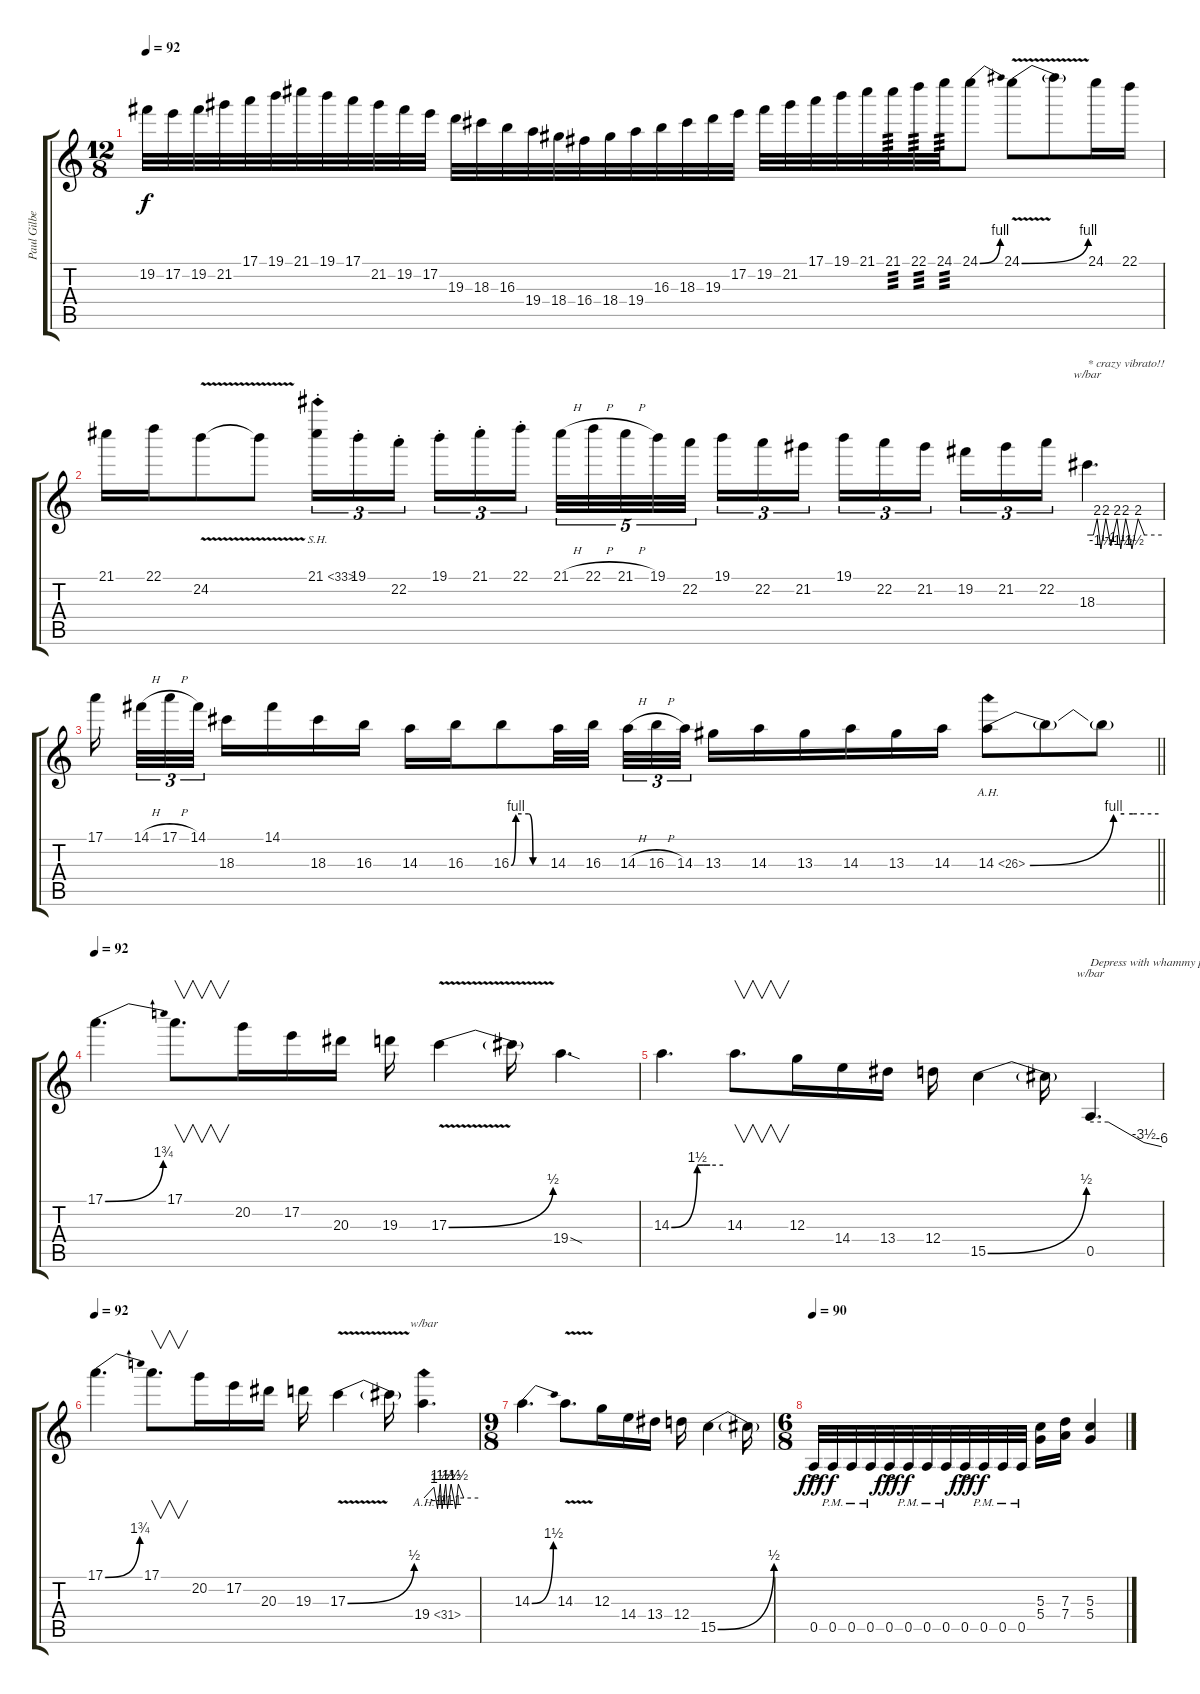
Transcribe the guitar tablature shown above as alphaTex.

\track ("Paul Gilbert" "Paul Gilbe") {instrument distortionguitar}
\staff {score tabs}
\tuning (E4 B3 G3 D3 A2 E2) {hide}
\ts (12 8)
\tempo 92
\clef g2
\ks c
19.2.32{dy f} 17.2.32 19.2.32 21.2.32 17.1.32 19.1.32 21.1.32 19.1.32 17.1.32 21.2.32 19.2.32 17.2.32 19.3.32 18.3.32 16.3.32 19.4.32 18.4.32 16.4.32 18.4.32 19.4.32 16.3.32 18.3.32 19.3.32 17.2.32 19.2.32 21.2.32 17.1.32 19.1.32 21.1.32 21.1.32{tp 3} 22.1.32{tp 3} 24.1.32{tp 3} 24.1{be (bend 0 0 60 4)}.8 24.1{be (bend 0 0 60 4) v}.8 24.1{t}.8 24.1.16 22.1.16 |
21.1.16 22.1.16 24.2{v}.8 24.2{t}.8 21.1{sh 12 st}.16{tu (3 2)} 19.1{st}.16{tu (3 2)} 22.2{st}.16{tu (3 2) beam splitsecondary} 19.1{st}.16{tu (3 2)} 21.1{st}.16{tu (3 2)} 22.1{st}.16{tu (3 2) beam splitsecondary} 21.1{h}.32{tu (5 4)} 22.1{h}.32{tu (5 4)} 21.1{h}.32{tu (5 4)} 19.1.32{tu (5 4)} 22.2.32{tu (5 4)} 19.1.16{tu (3 2)} 22.2.16{tu (3 2)} 21.2.16{tu (3 2) beam splitsecondary} 19.1.16{tu (3 2)} 22.2.16{tu (3 2)} 21.2.16{tu (3 2) beam splitsecondary} 19.2.16{tu (3 2)} 21.2.16{tu (3 2)} 22.2.16{tu (3 2)} 18.3.4{d tbe (custom default 0 0 5 0 8 8 11 -6 15 8 19 -4 24 8 27 -6 31 8 36 -6 41 8 46 0 60 0) txt "* crazy vibrato!!"} |
\barLineRight lightlight
17.1.16{beam splitsecondary} 14.1{h}.32{tu (3 2)} 17.1{h}.32{tu (3 2)} 14.1.32{tu (3 2) beam splitsecondary} 18.3.16 14.1.16 18.3.16 16.3.16 14.3.16 16.3.16 16.3{be (custom 0 0 8 4 30 4 37 0 60 0)}.8 14.3.32 16.3.32{beam splitsecondary} 14.3{h}.32{tu (3 2)} 16.3{h}.32{tu (3 2)} 14.3.32{tu (3 2)} 13.3.16 14.3.16 13.3.16 14.3.16 13.3.16 14.3.16 14.3{be (custom 0 0 39 4 44 4 48 4 60 4) ah 12}.8 14.3{t}.8 14.3{t}.8 |
\tempo 92
17.1{be (bend 0 0 60 7)}.4{d} 17.1.8{v d} 20.2.16 17.2.16 20.3.16 19.3.16 17.3{be (bend 0 0 60 2) v}.4 17.3{t}.16 19.4{sod}.4{d} |
14.3{be (custom 0 0 30 6 37 6 45 6 60 6)}.4{d} 14.3.8{v d} 12.3.16 14.4.16 13.4.16 12.4.16 15.5{be (bend 0 0 60 2)}.4 15.5{t}.16 0.5.4{d tbe (custom default 0 0 15 0 45 -14 60 -24) txt "Depress with whammy pedal"} |
\tempo 92
17.1{be (bend 0 0 60 7)}.4{d} 17.1.8{v d} 20.2.16 17.2.16 20.3.16 19.3.16 17.3{be (bend 0 0 60 2) v}.4 17.3{t}.16 19.4{ah 12}.4{d tbe (custom default 0 0 11 4 15 -4 18 6 20 -4 24 6 26 -4 30 6 35 -4 38 6 44 0 60 0)} |
\ts (9 8)
14.3{be (bend 0 0 60 6)}.4{d} 14.3{v}.8{d} 12.3.16 14.4.16 13.4.16 12.4.16 15.5{be (bend 0 0 60 2)}.4 15.5{t}.16 |
\ts (6 8)
\tempo 90
0.5{ac}.32{dy fff} 0.5{pm}.32{dy f} 0.5{pm}.32 0.5{pm}.32 0.5{ac}.32{dy fff} 0.5{pm}.32{dy f} 0.5{pm}.32 0.5{pm}.32 0.5{ac}.32{dy fff} 0.5{pm}.32{dy f} 0.5{pm}.32 0.5{pm}.32 (5.3 5.4).16 (7.3 7.4).16 (5.3 5.4).4
